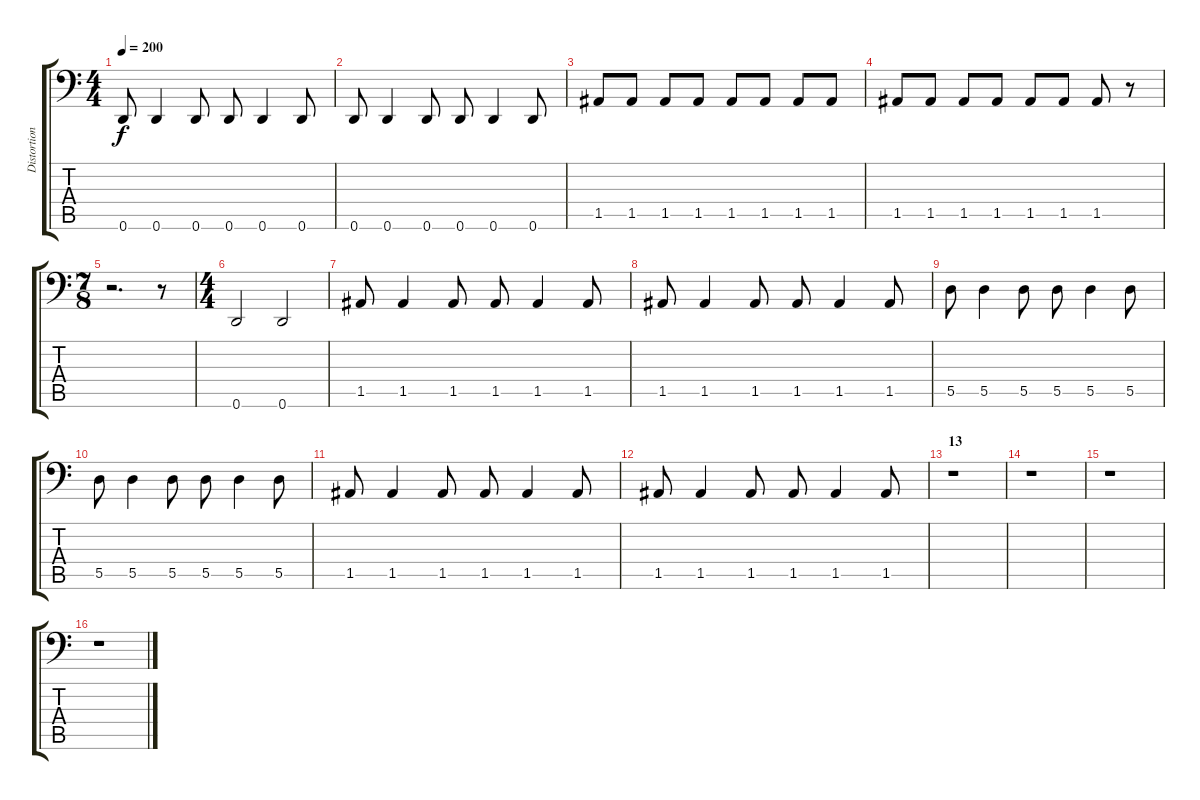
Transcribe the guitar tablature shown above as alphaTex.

\track ("Distortion Bass" "Distortion") {instrument synthbass1}
\staff {score tabs}
\tuning (E3 B2 G2 D2 A1 D1) {hide}
\ts (4 4)
\tempo 200
\clef f4
\ks c
0.6.8{dy f instrument synthbass1} 0.6.4 0.6.8 0.6.8 0.6.4 0.6.8 |
0.6.8 0.6.4 0.6.8 0.6.8 0.6.4 0.6.8 |
1.5.8 1.5.8 1.5.8 1.5.8 1.5.8 1.5.8 1.5.8 1.5.8 |
1.5.8 1.5.8 1.5.8 1.5.8 1.5.8 1.5.8 1.5.8 r.8 |
\ts (7 8)
r.2{d} r.8 |
\ts (4 4)
0.6.2 0.6.2 |
1.5.8 1.5.4 1.5.8 1.5.8 1.5.4 1.5.8 |
1.5.8 1.5.4 1.5.8 1.5.8 1.5.4 1.5.8 |
5.5.8 5.5.4 5.5.8 5.5.8 5.5.4 5.5.8 |
5.5.8 5.5.4 5.5.8 5.5.8 5.5.4 5.5.8 |
1.5.8 1.5.4 1.5.8 1.5.8 1.5.4 1.5.8 |
1.5.8 1.5.4 1.5.8 1.5.8 1.5.4 1.5.8 |
\section ("" "13")
r.1 |
r.1 |
r.1 |
r.1
